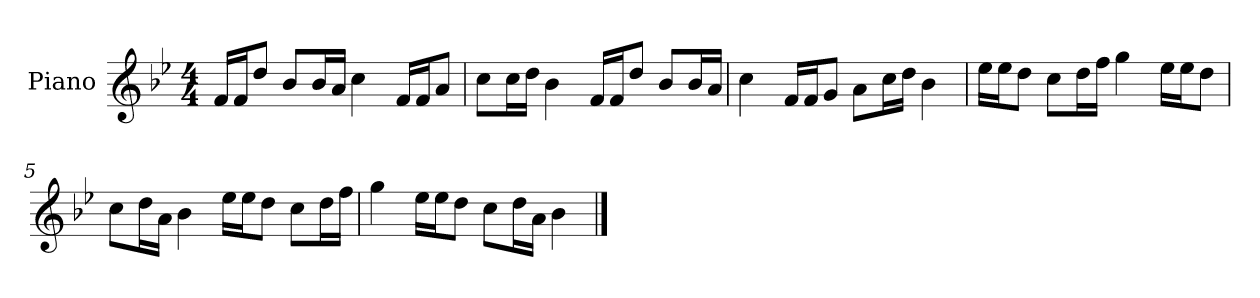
**kern
*part1
*staff1
*I"Piano
*I'P-no
*clefG2
*k[b-e-]
*M4/4
*MM90
=1
16f/LL
16f/J
8dd/J
8b-/L
16b-/L
16a/JJ
4cc\
16f/LL
16f/J
8a/J
=2
8cc\L
16cc\L
16dd\JJ
4b-\
16f/LL
16f/J
8dd/J
8b-/L
16b-/L
16a/JJ
=3
4cc\
16f/LL
16f/J
8g/J
8a\L
16cc\L
16dd\JJ
4b-\
=4
16ee-\LL
16ee-\J
8dd\J
8cc\L
16dd\L
16ff\JJ
4gg\
16ee-\LL
16ee-\J
8dd\J
!!LO:LB:g=z
=5
8cc\L
16dd\L
16a\JJ
4b-\
16ee-\LL
16ee-\J
8dd\J
8cc\L
16dd\L
16ff\JJ
=6
4gg\
16ee-\LL
16ee-\J
8dd\J
8cc\L
16dd\L
16a\JJ
4b-\
==
*-
